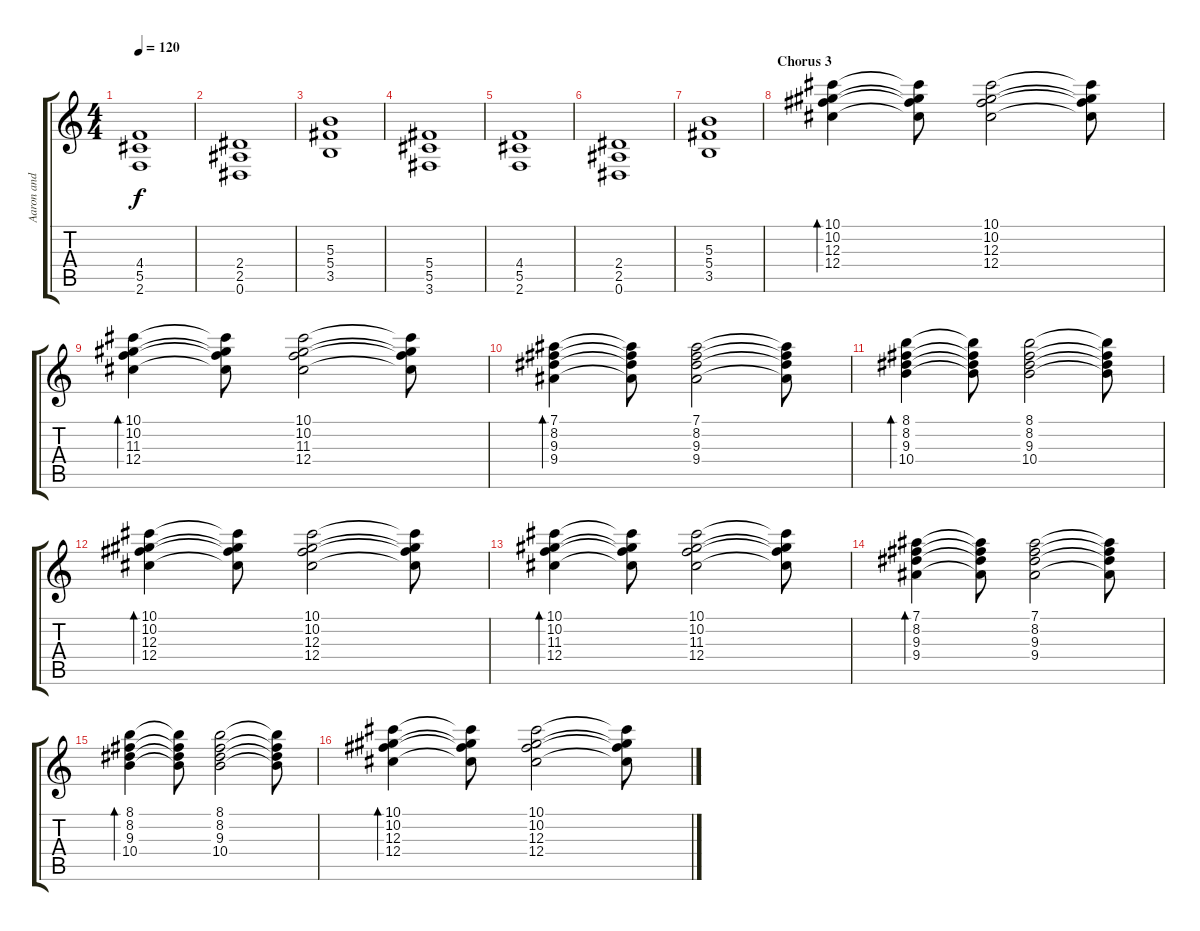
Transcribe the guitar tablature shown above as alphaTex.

\track ("Aaron and Sean (Studio Guitar)" "Aaron and ") {instrument electricguitarclean}
\staff {score tabs}
\tuning (Eb4 Bb3 Gb3 Db3 Ab2 Eb2) {hide}
\ts (4 4)
\tempo 120
\clef g2
\ks c
(4.4 5.5 2.6).1{dy f instrument overdrivenguitar} |
(2.4 2.5 0.6).1{instrument overdrivenguitar} |
(5.3 5.4 3.5).1{instrument overdrivenguitar} |
(5.4 5.5 3.6).1{instrument overdrivenguitar} |
(4.4 5.5 2.6).1{instrument overdrivenguitar} |
(2.4 2.5 0.6).1{instrument overdrivenguitar} |
(5.3 5.4 3.5).1{instrument overdrivenguitar} |
\section ("" "Chorus 3")
(10.1 10.2 12.3 12.4).4{bd 120 instrument electricguitarclean} (10.1{t} 10.2{t} 12.3{t} 12.4{t}).8 (10.1 10.2 12.3 12.4).2 (10.1{t} 10.2{t} 12.3{t} 12.4{t}).8 |
(10.1 10.2 11.3 12.4).4{bd 120} (10.1{t} 10.2{t} 11.3{t} 12.4{t}).8 (10.1 10.2 11.3 12.4).2 (10.1{t} 10.2{t} 11.3{t} 12.4{t}).8 |
(7.1 8.2 9.3 9.4).4{bd 120} (7.1{t} 8.2{t} 9.3{t} 9.4{t}).8 (7.1 8.2 9.3 9.4).2 (7.1{t} 8.2{t} 9.3{t} 9.4{t}).8 |
(8.1 8.2 9.3 10.4).4{bd 120} (8.1{t} 8.2{t} 9.3{t} 10.4{t}).8 (8.1 8.2 9.3 10.4).2 (8.1{t} 8.2{t} 9.3{t} 10.4{t}).8 |
(10.1 10.2 12.3 12.4).4{bd 120} (10.1{t} 10.2{t} 12.3{t} 12.4{t}).8 (10.1 10.2 12.3 12.4).2 (10.1{t} 10.2{t} 12.3{t} 12.4{t}).8 |
(10.1 10.2 11.3 12.4).4{bd 120} (10.1{t} 10.2{t} 11.3{t} 12.4{t}).8 (10.1 10.2 11.3 12.4).2 (10.1{t} 10.2{t} 11.3{t} 12.4{t}).8 |
(7.1 8.2 9.3 9.4).4{bd 120} (7.1{t} 8.2{t} 9.3{t} 9.4{t}).8 (7.1 8.2 9.3 9.4).2 (7.1{t} 8.2{t} 9.3{t} 9.4{t}).8 |
(8.1 8.2 9.3 10.4).4{bd 120} (8.1{t} 8.2{t} 9.3{t} 10.4{t}).8 (8.1 8.2 9.3 10.4).2 (8.1{t} 8.2{t} 9.3{t} 10.4{t}).8 |
(10.1 10.2 12.3 12.4).4{bd 120} (10.1{t} 10.2{t} 12.3{t} 12.4{t}).8 (10.1 10.2 12.3 12.4).2 (10.1{t} 10.2{t} 12.3{t} 12.4{t}).8
